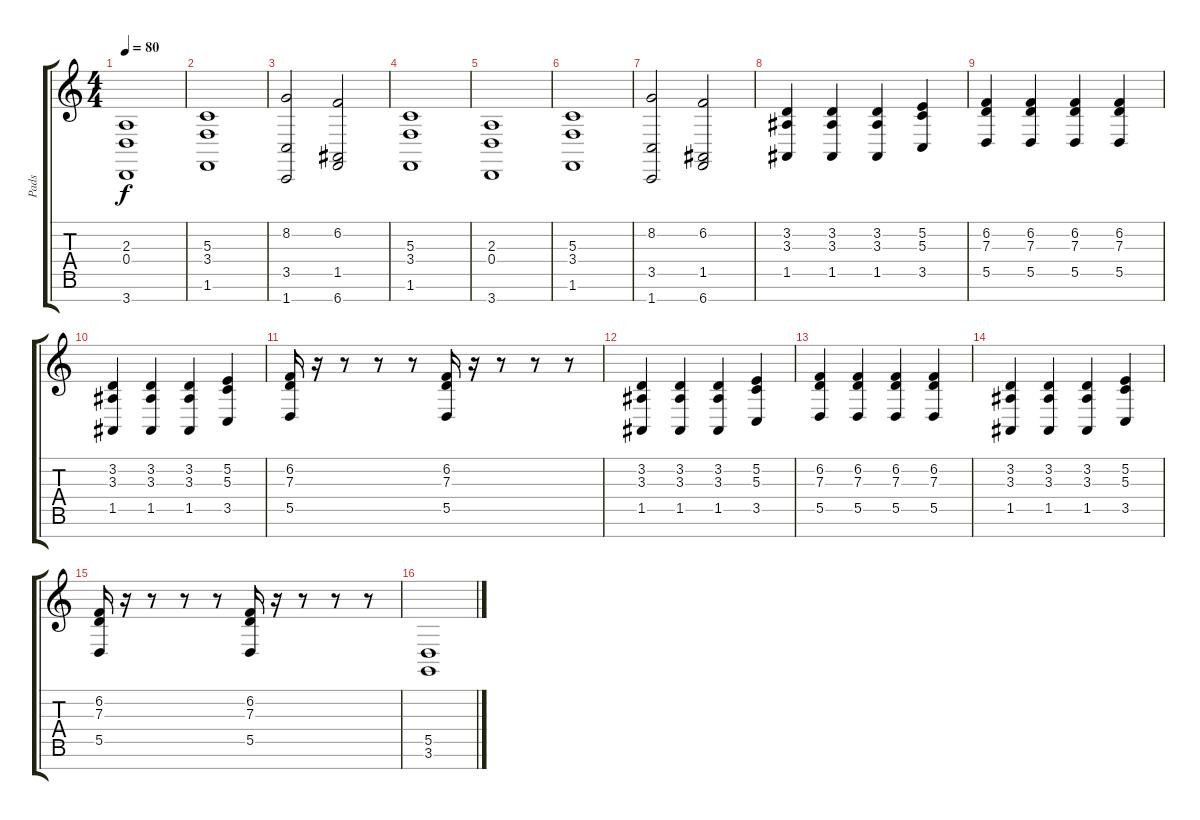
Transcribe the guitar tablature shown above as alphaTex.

\track ("Pads" "Pads") {instrument pad4choir}
\staff {score tabs}
\tuning (E4 B3 G3 D3 A2 E2 B1) {hide}
\ts (4 4)
\tempo 80
\clef g2
\ks c
(2.3 0.4 3.7).1{dy f} |
(5.3 3.4 1.6).1 |
(8.2 3.5 1.7).2 (6.2 1.5 6.7).2 |
(5.3 3.4 1.6).1 |
(2.3 0.4 3.7).1 |
(5.3 3.4 1.6).1 |
(8.2 3.5 1.7).2 (6.2 1.5 6.7).2 |
(3.2 3.3 1.5).4 (3.2 3.3 1.5).4 (3.2 3.3 1.5).4 (5.2 5.3 3.5).4 |
(6.2 7.3 5.5).4 (6.2 7.3 5.5).4 (6.2 7.3 5.5).4 (6.2 7.3 5.5).4 |
(3.2 3.3 1.5).4 (3.2 3.3 1.5).4 (3.2 3.3 1.5).4 (5.2 5.3 3.5).4 |
(6.2 7.3 5.5).16 r.16 r.8 r.8 r.8 (6.2 7.3 5.5).16 r.16 r.8 r.8 r.8 |
(3.2 3.3 1.5).4 (3.2 3.3 1.5).4 (3.2 3.3 1.5).4 (5.2 5.3 3.5).4 |
(6.2 7.3 5.5).4 (6.2 7.3 5.5).4 (6.2 7.3 5.5).4 (6.2 7.3 5.5).4 |
(3.2 3.3 1.5).4 (3.2 3.3 1.5).4 (3.2 3.3 1.5).4 (5.2 5.3 3.5).4 |
(6.2 7.3 5.5).16 r.16 r.8 r.8 r.8 (6.2 7.3 5.5).16 r.16 r.8 r.8 r.8 |
(5.5 3.6).1
